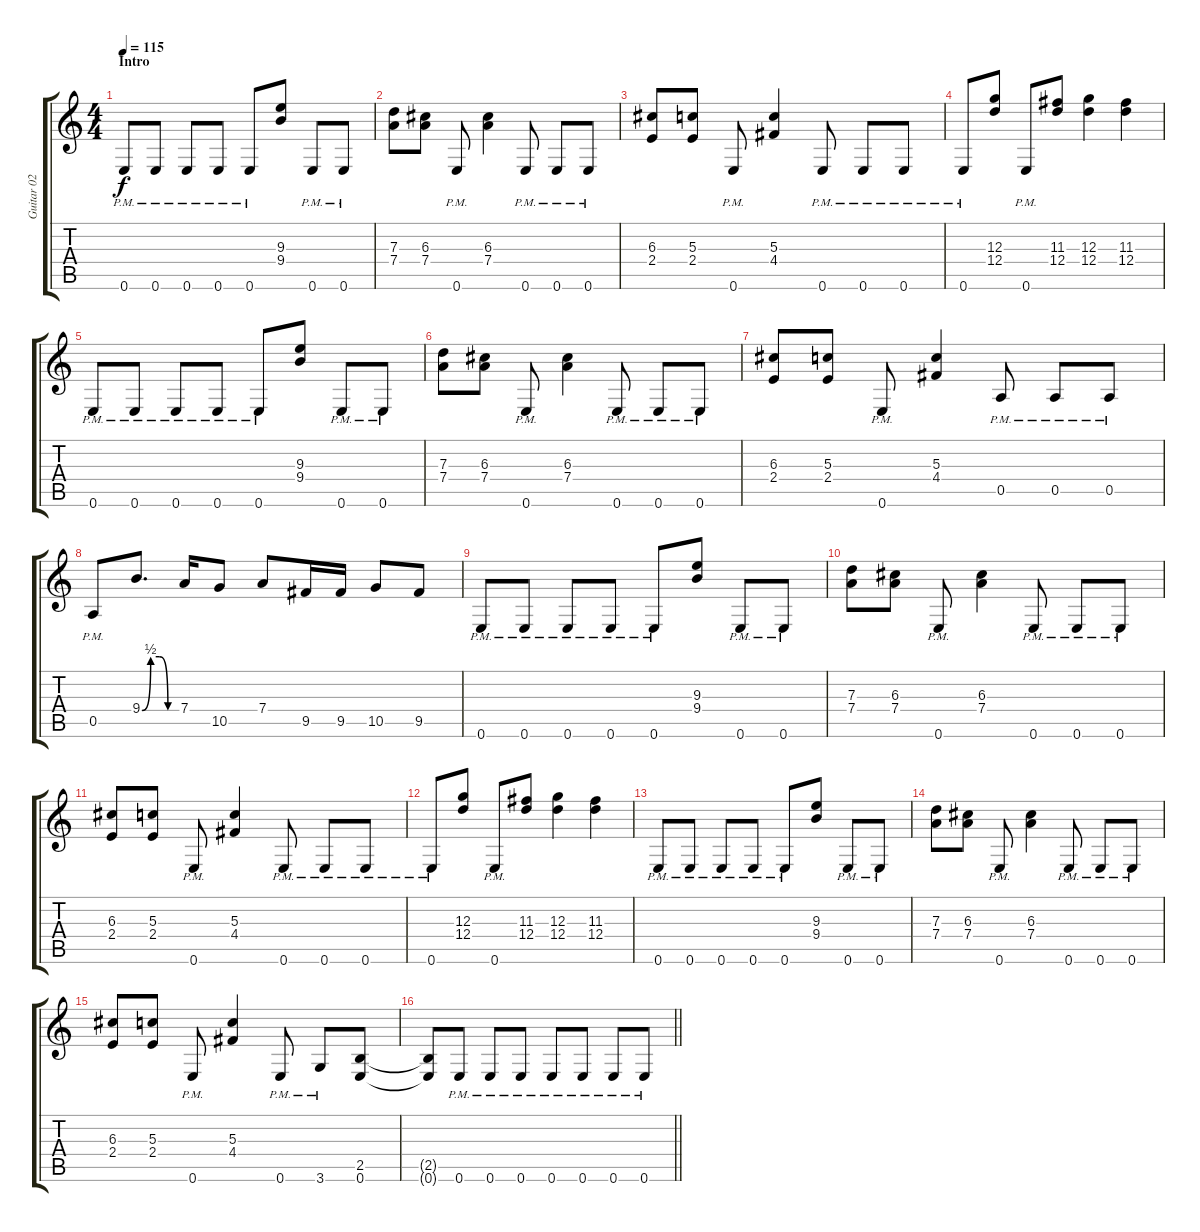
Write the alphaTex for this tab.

\track ("Guitar 02 - Rhythm" "Guitar 02 ") {solo instrument overdrivenguitar}
\staff {score tabs}
\tuning (E4 B3 G3 D3 A2 E2) {hide}
\ts (4 4)
\section ("" "Intro")
\tempo 115
\clef g2
\ks c
0.6{pm}.8{dy f instrument overdrivenguitar} 0.6{pm}.8 0.6{pm}.8 0.6{pm}.8 0.6{pm}.8 (9.3 9.4).8 0.6{pm}.8 0.6{pm}.8 |
(7.3 7.4).8 (6.3 7.4).8 0.6{pm}.8 (6.3 7.4).4 0.6{pm}.8 0.6{pm}.8 0.6{pm}.8 |
(6.3 2.4).8 (5.3 2.4).8 0.6{pm}.8 (5.3 4.4).4 0.6{pm}.8 0.6{pm}.8 0.6{pm}.8 |
0.6{pm}.8 (12.3 12.4).8 0.6{pm}.8 (11.3 12.4).8 (12.3 12.4).4 (11.3 12.4).4 |
0.6{pm}.8 0.6{pm}.8 0.6{pm}.8 0.6{pm}.8 0.6{pm}.8 (9.3 9.4).8 0.6{pm}.8 0.6{pm}.8 |
(7.3 7.4).8 (6.3 7.4).8 0.6{pm}.8 (6.3 7.4).4 0.6{pm}.8 0.6{pm}.8 0.6{pm}.8 |
(6.3 2.4).8 (5.3 2.4).8 0.6{pm}.8 (5.3 4.4).4 0.5{pm}.8 0.5{pm}.8 0.5{pm}.8 |
0.5{pm}.8 9.4{be (custom 0 0 15 2 30 2 45 0 60 0)}.8{d} 7.4.16 10.5.8 7.4.8 9.5.16 9.5.16 10.5.8 9.5.8 |
0.6{pm}.8 0.6{pm}.8 0.6{pm}.8 0.6{pm}.8 0.6{pm}.8 (9.3 9.4).8 0.6{pm}.8 0.6{pm}.8 |
(7.3 7.4).8 (6.3 7.4).8 0.6{pm}.8 (6.3 7.4).4 0.6{pm}.8 0.6{pm}.8 0.6{pm}.8 |
(6.3 2.4).8 (5.3 2.4).8 0.6{pm}.8 (5.3 4.4).4 0.6{pm}.8 0.6{pm}.8 0.6{pm}.8 |
0.6{pm}.8 (12.3 12.4).8 0.6{pm}.8 (11.3 12.4).8 (12.3 12.4).4 (11.3 12.4).4 |
0.6{pm}.8 0.6{pm}.8 0.6{pm}.8 0.6{pm}.8 0.6{pm}.8 (9.3 9.4).8 0.6{pm}.8 0.6{pm}.8 |
(7.3 7.4).8 (6.3 7.4).8 0.6{pm}.8 (6.3 7.4).4 0.6{pm}.8 0.6{pm}.8 0.6{pm}.8 |
(6.3 2.4).8 (5.3 2.4).8 0.6{pm}.8 (5.3 4.4).4 0.6{pm}.8 3.6{pm}.8 (2.5 0.6).8 |
\barLineRight lightlight
(2.5{t} 0.6{t}).8 0.6{pm}.8 0.6{pm}.8 0.6{pm}.8 0.6{pm}.8 0.6{pm}.8 0.6{pm}.8 0.6{pm}.8
